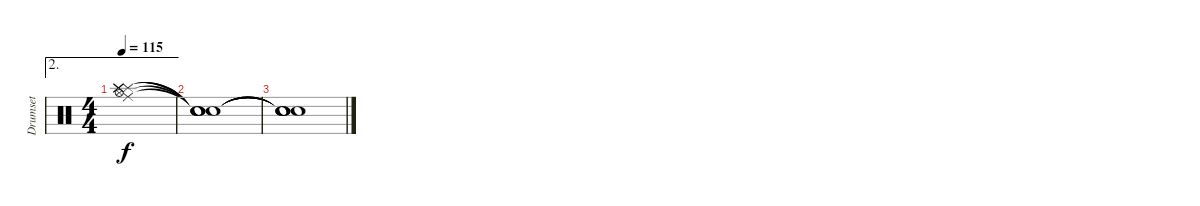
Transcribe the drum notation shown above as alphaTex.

\track ("Drumset" "Drumset") {instrument percussion}
\staff {score}
\articulation defaults
\ae 2
\ts (4 4)
\tempo 115
\clef neutral
\ks c
("Splash (hit)" "Ride (middle)" "Hi-Hat (open)" "Splash (hit)" "Splash (hit)" "Splash (hit)").1{dy f} |
("Snare (hit)"{t} "Snare (hit)"{t} "Snare (hit)"{t} "Snare (hit)"{t}).1 |
("Snare (hit)"{t} "Snare (hit)"{t} "Snare (hit)"{t} "Snare (hit)"{t}).1
